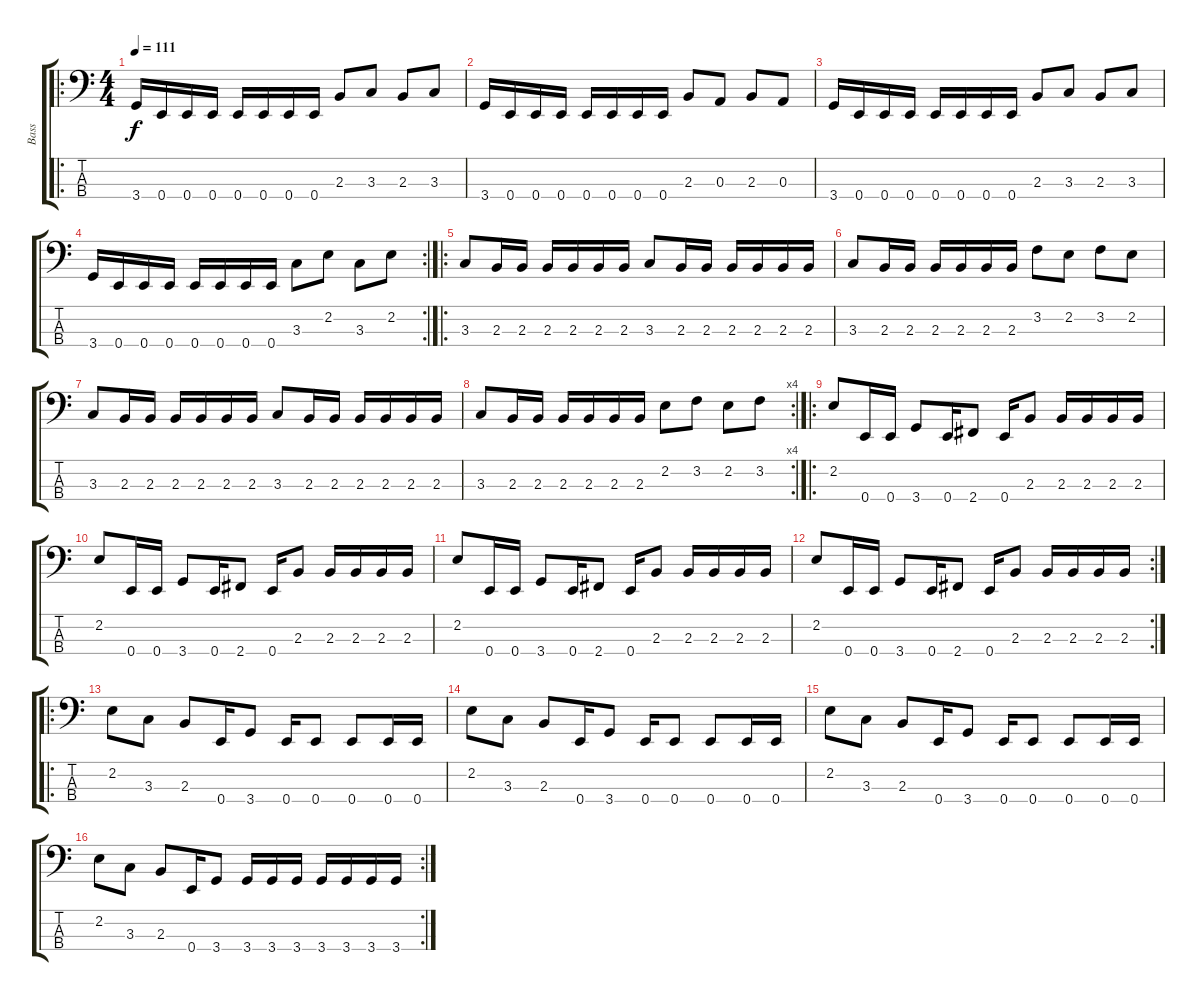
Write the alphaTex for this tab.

\track ("Bass" "Bass") {instrument electricbassfinger}
\staff {score tabs}
\tuning (G2 D2 A1 E1) {hide}
\ro
\ts (4 4)
\tempo 111
\clef f4
\ks c
3.4.16{dy f} 0.4.16 0.4.16 0.4.16 0.4.16 0.4.16 0.4.16 0.4.16 2.3.8 3.3.8 2.3.8 3.3.8 |
3.4.16 0.4.16 0.4.16 0.4.16 0.4.16 0.4.16 0.4.16 0.4.16 2.3.8 0.3.8 2.3.8 0.3.8 |
3.4.16 0.4.16 0.4.16 0.4.16 0.4.16 0.4.16 0.4.16 0.4.16 2.3.8 3.3.8 2.3.8 3.3.8 |
\rc 2
3.4.16 0.4.16 0.4.16 0.4.16 0.4.16 0.4.16 0.4.16 0.4.16 3.3.8 2.2.8 3.3.8 2.2.8 |
\ro
3.3.8 2.3.16 2.3.16 2.3.16 2.3.16 2.3.16 2.3.16 3.3.8 2.3.16 2.3.16 2.3.16 2.3.16 2.3.16 2.3.16 |
3.3.8 2.3.16 2.3.16 2.3.16 2.3.16 2.3.16 2.3.16 3.2.8 2.2.8 3.2.8 2.2.8 |
3.3.8 2.3.16 2.3.16 2.3.16 2.3.16 2.3.16 2.3.16 3.3.8 2.3.16 2.3.16 2.3.16 2.3.16 2.3.16 2.3.16 |
\rc 4
3.3.8 2.3.16 2.3.16 2.3.16 2.3.16 2.3.16 2.3.16 2.2.8 3.2.8 2.2.8 3.2.8 |
\ro
2.2.8 0.4.16 0.4.16 3.4.8 0.4.16 2.4.8 0.4.16 2.3.8 2.3.16 2.3.16 2.3.16 2.3.16 |
2.2.8 0.4.16 0.4.16 3.4.8 0.4.16 2.4.8 0.4.16 2.3.8 2.3.16 2.3.16 2.3.16 2.3.16 |
2.2.8 0.4.16 0.4.16 3.4.8 0.4.16 2.4.8 0.4.16 2.3.8 2.3.16 2.3.16 2.3.16 2.3.16 |
\rc 2
2.2.8 0.4.16 0.4.16 3.4.8 0.4.16 2.4.8 0.4.16 2.3.8 2.3.16 2.3.16 2.3.16 2.3.16 |
\ro
2.2.8 3.3.8 2.3.8 0.4.16 3.4.8 0.4.16 0.4.8 0.4.8 0.4.16 0.4.16 |
2.2.8 3.3.8 2.3.8 0.4.16 3.4.8 0.4.16 0.4.8 0.4.8 0.4.16 0.4.16 |
2.2.8 3.3.8 2.3.8 0.4.16 3.4.8 0.4.16 0.4.8 0.4.8 0.4.16 0.4.16 |
\rc 2
2.2.8 3.3.8 2.3.8 0.4.16 3.4.8 3.4.16 3.4.16 3.4.16 3.4.16 3.4.16 3.4.16 3.4.16
